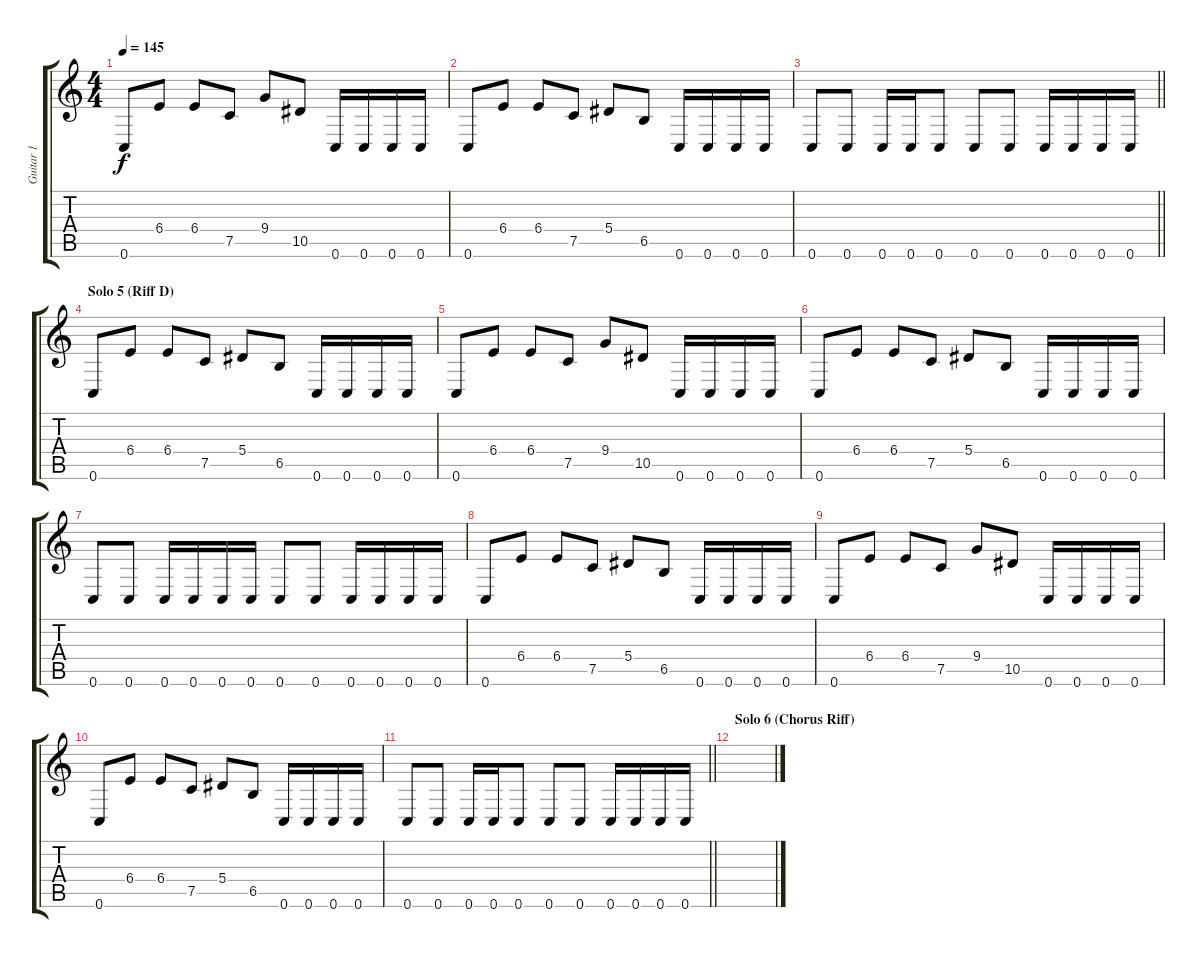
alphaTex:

\track ("Guitar 1" "Guitar 1") {instrument distortionguitar}
\staff {score tabs}
\tuning (C4 G3 Eb3 Bb2 F2 C2) {hide}
\ts (4 4)
\tempo 145
\clef g2
\ks c
0.6.8{dy f} 6.4.8 6.4.8 7.5.8 9.4.8 10.5.8 0.6.16 0.6.16 0.6.16 0.6.16 |
0.6.8 6.4.8 6.4.8 7.5.8 5.4.8 6.5.8 0.6.16 0.6.16 0.6.16 0.6.16 |
\barLineRight lightlight
0.6.8 0.6.8 0.6.16 0.6.16 0.6.8 0.6.8 0.6.8 0.6.16 0.6.16 0.6.16 0.6.16 |
\section ("" "Solo 5 (Riff D)")
0.6.8 6.4.8 6.4.8 7.5.8 5.4.8 6.5.8 0.6.16 0.6.16 0.6.16 0.6.16 |
0.6.8 6.4.8 6.4.8 7.5.8 9.4.8 10.5.8 0.6.16 0.6.16 0.6.16 0.6.16 |
0.6.8 6.4.8 6.4.8 7.5.8 5.4.8 6.5.8 0.6.16 0.6.16 0.6.16 0.6.16 |
0.6.8 0.6.8 0.6.16 0.6.16 0.6.16 0.6.16 0.6.8 0.6.8 0.6.16 0.6.16 0.6.16 0.6.16 |
0.6.8 6.4.8 6.4.8 7.5.8 5.4.8 6.5.8 0.6.16 0.6.16 0.6.16 0.6.16 |
0.6.8 6.4.8 6.4.8 7.5.8 9.4.8 10.5.8 0.6.16 0.6.16 0.6.16 0.6.16 |
0.6.8 6.4.8 6.4.8 7.5.8 5.4.8 6.5.8 0.6.16 0.6.16 0.6.16 0.6.16 |
\barLineRight lightlight
0.6.8 0.6.8 0.6.16 0.6.16 0.6.8 0.6.8 0.6.8 0.6.16 0.6.16 0.6.16 0.6.16 |
\section ("" "Solo 6 (Chorus Riff)")
